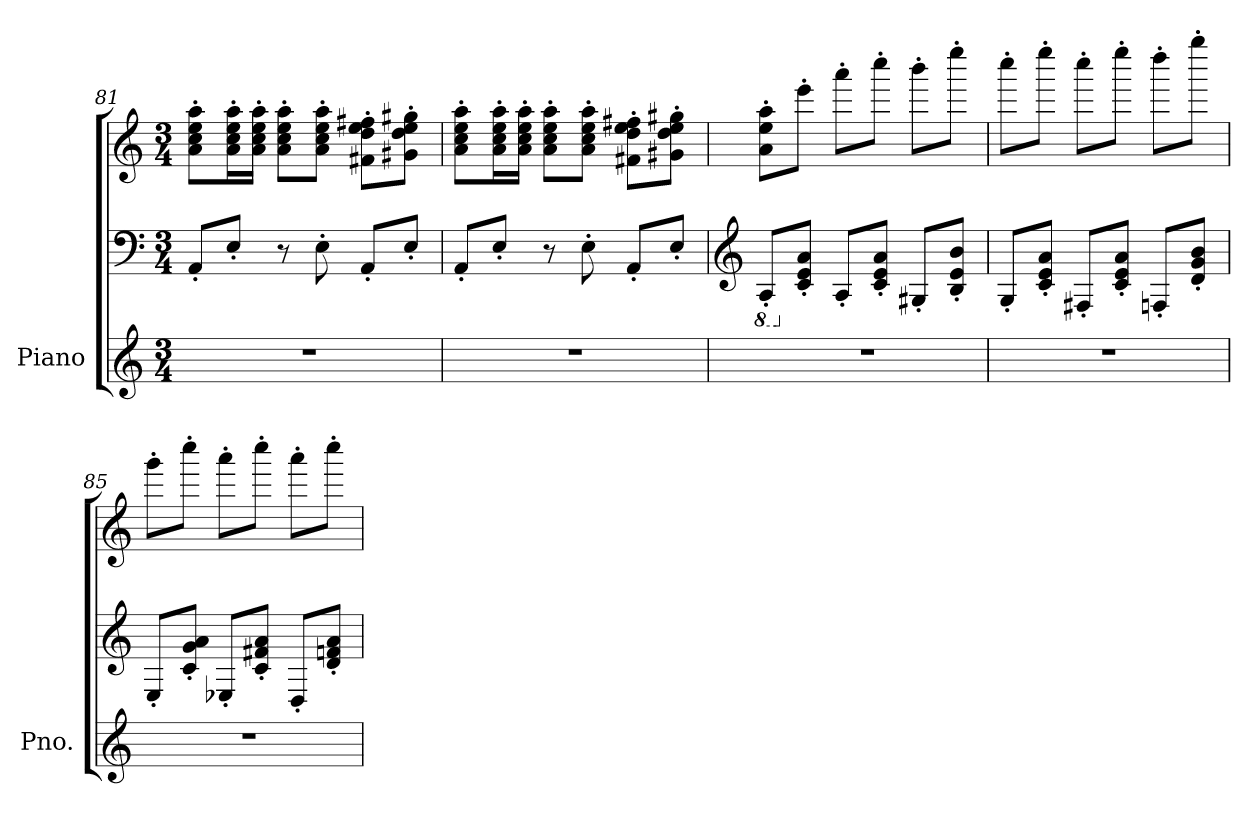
**kern	**kern	**kern
*part1	*part1	*part1
*staff3	*staff2	*staff1
*I"Piano	*	*
*I'Pno.	*	*
*clefG2	*clefF4	*clefG2
*k[]	*k[]	*k[]
*M3/4	*M3/4	*M3/4
=81	=81	=81
2.r	8AA'/L	8a\' 8cc\' 8ee\' 8aa\'L
.	8E'/J	16a\' 16cc\' 16ee\' 16aa\'L
.	.	16a\' 16cc\' 16ee\' 16aa\'JJ
.	8r	8a\' 8cc\' 8ee\' 8aa\'L
.	8E'\	8a\' 8cc\' 8ee\' 8aa\'J
.	8AA'/L	8f#X\' 8dd\' 8ee\' 8ff#X\'L
.	8E'/J	8g#X\' 8dd\' 8ee\' 8gg#X\'J
!!LO:PB:g=z
=82	=82	=82
2.r	8AA'/L	8a\' 8cc\' 8ee\' 8aa\'L
.	8E'/J	16a\' 16cc\' 16ee\' 16aa\'L
.	.	16a\' 16cc\' 16ee\' 16aa\'JJ
.	8r	8a\' 8cc\' 8ee\' 8aa\'L
.	8E'\	8a\' 8cc\' 8ee\' 8aa\'J
.	8AA'/L	8f#X\' 8dd\' 8ee\' 8ff#X\'L
.	8E'/J	8g#X\' 8dd\' 8ee\' 8gg#X\'J
=83	=83	=83
*	*clefG2	*
*	*8ba	*
2.r	8AA'/L	8a\' 8ee\' 8aa\'L
*	*X8ba	*
.	8c/' 8e/' 8a/'J	8eee'\J
.	8A'/L	8aaa'\L
.	8c/' 8e/' 8a/'J	8cccc'\J
.	8G#X'/L	8bbb'\L
.	8B/' 8e/' 8b/'J	8eeee'\J
=84	=84	=84
2.r	8G'/L	8cccc'\L
.	8c/' 8e/' 8a/'J	8eeee'\J
.	8F#X'/L	8cccc'\L
.	8c/' 8e/' 8a/'J	8eeee'\J
.	8Fn'/L	8dddd'\L
.	8d/' 8g/' 8b/'J	8gggg'\J
=85	=85	=85
2.r	8E'/L	8ggg'\L
.	8c/' 8g/' 8a/'J	8cccc'\J
.	8E-X'/L	8aaa'\L
.	8c/' 8f#X/' 8a/'J	8cccc'\J
.	8D'/L	8aaa'\L
.	8d/' 8fn/' 8a/'J	8cccc'\J
=	=	=
*-	*-	*-
